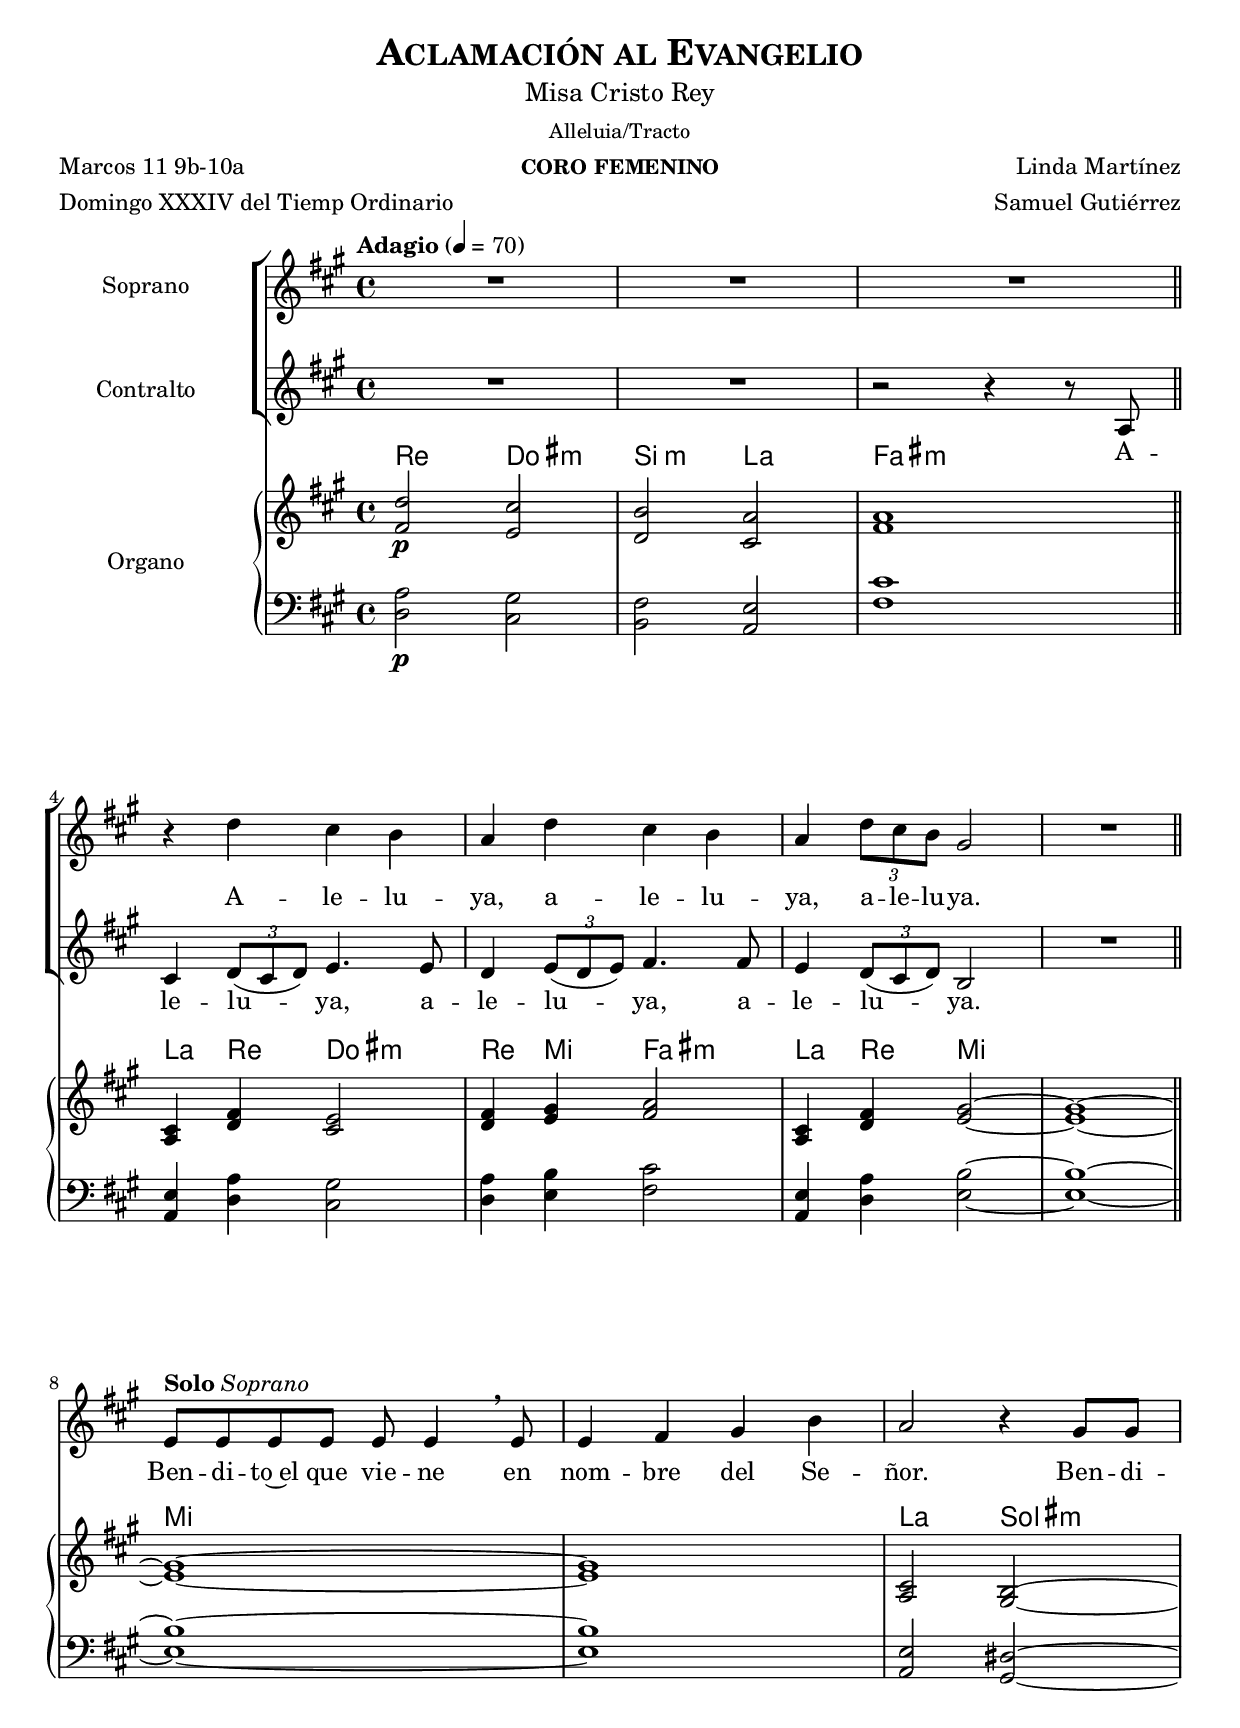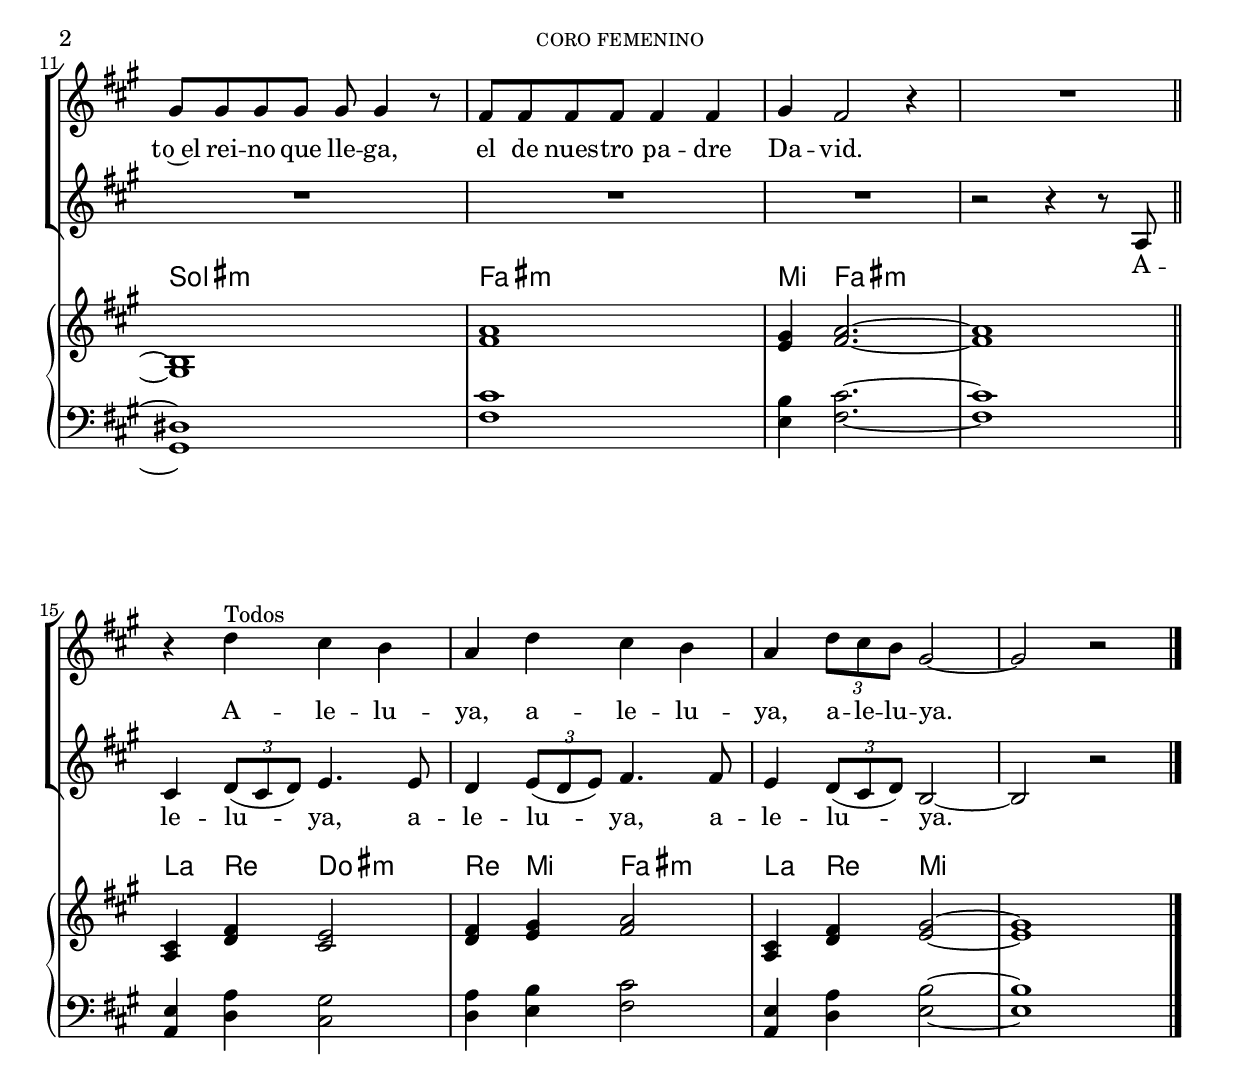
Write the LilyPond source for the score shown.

% Aleluya - Melody inspired by the compositions of Mons Marco Frisina
% Music and accompaniment by serachsam

\language "espanol"
\version "2.23.2"

% --- Global parameters
particle = 0
jump = \break

% --- Includes
\include "global.ily"
soprano_music = \relative do' {
  \compressEmptyMeasures
  \dynamicUp

  R1*3 | #(if (= particle 1) jump "") % 3
  r4 re' dos si |
  la4 re dos si |
  la4 \tuplet 3/2 { re8 dos si } sols2 |
  R1 | #(if (= particle 1) jump "") % 7
  mi8^\markup{ \bold "Solo" \italic "Soprano"} mi mi mi mi mi4 \breathe mi8 |
  mi4 fas sols si |
  la2 r4 sols8 sols | #(if (= particle 1) jump "") % 10
  sols8 sols sols sols sols sols4 r8 |
  fas8 fas fas fas fas4 fas4  |
  sols4 fas2 r4 |
  R1 | #(if (= particle 1) jump "") % 14
  r4 re'^\markup{ "Todos" } dos si |
  la4 re dos si |
  la4 \tuplet 3/2 { re8 dos si } sols2~ |
  sols2 r |
}

soprano_lyrics = \lyricmode {
  A -- le -- lu -- ya,
  a -- le -- lu -- ya,
  a -- le -- lu -- ya.

  Ben -- di -- to~el que vie -- ne en nom -- bre del Se -- ñor.
  Ben -- di -- to~el rei -- no que lle -- ga,
  el de nues -- tro pa -- dre Da -- vid.

  A -- le -- lu -- ya,
  a -- le -- lu -- ya,
  a -- le -- lu -- ya.
}

alto_music = \relative do' {
  \compressEmptyMeasures
  \dynamicUp

  R1*2 |
  r2 r4 r8 la8 | #(if (= particle 1) jump "") % 3
  dos4 \tuplet 3/2 { re8( dos re) } mi4. mi8 |
  re4 \tuplet 3/2 { mi8( re mi) } fas4. fas8 |
  mi4 \tuplet 3/2 { re8( dos re) } si2 |
  R1 | #(if (= particle 1) jump "") % 7
  R1*6 |
  r2 r4 r8 la8 | #(if (= particle 1) jump "") % 14
  dos4 \tuplet 3/2 { re8( dos re) } mi4. mi8 |
  re4 \tuplet 3/2 { mi8( re mi) } fas4. fas8 |
  mi4 \tuplet 3/2 { re8( dos re) } si2~ |
  si2 r |
}

alto_lyrics = \lyricmode {
  A -- le -- lu -- ya,
  a -- le -- lu -- ya,
  a -- le -- lu -- ya.

  A -- le -- lu -- ya,
  a -- le -- lu -- ya,
  a -- le -- lu -- ya.
}

harmonies = \new ChordNames {
  \set ChordNames.midiInstrument = "string ensemble 2"
  \set ChordNames.midiMaximumVolume = #0
  \set chordChanges = ##t
  \chordmode {
    \italianChords
    re2 dos2:m |
    si,2:m la,2 |
    fas1:m |

    la4 re4 dos2:m |
    re4 mi4 fas2:m |
    la4 re4 mi2 |
    mi1 |
    mi1 |
    mi1 |
    la2 sols2:m |
    sols1:m |
    fas1:m |
    mi4 fas2.:m |
    fas1:m |
    la4 re4 dos2:m |
    re4 mi4 fas2:m |
    la4 re4 mi2 |
  }
}

notes_soproano = \relative do' {
  re'2 dos |
  si2 la |
  la1 | #(if (= particle 1) "" jump) % 3
  dos,4 fas mi2 |
  fas4 sols la2 |
  dos,4 fas sols2~ |
  sols1~ | #(if (= particle 1) "" jump) % 7
  sols1~ |
  sols1 |
  dos,2 si~ | #(if (= particle 1) "" jump) % 10
  si1 |
  la'1 |
  sols4 la2.~ |
  la1 | #(if (= particle 1) "" jump) % 14
  dos,4 fas mi2 |
  fas4 sols la2 |
  dos,4 fas sols2~ |
  sols1 |
}

notes_alto = \relative do' {
  fas2\p mi |
  re2 dos |
  fas1 |
  la,4 re dos2 |
  re4 mi fas2	|
  la,4 re mi2~ |
  mi1~ |
  mi1~ |
  mi1 |
  la,2 sols~ |
  sols1 |
  fas'1 |
  mi4 fas2.~ |
  fas1 |
  la,4 re dos2 |
  re4 mi fas2	|
  la,4 re mi2~ |
  mi1 |
}

notes_tenor = \relative do {
  la'2\p sols |
  fas2 mi |
  dos'1 |
  mi,4 la sols2 |
  la4 si dos2	|
  mi,4 la si2~ |
  si1~ |
  si1~ |
  si1 |
  mi,2 res~ |
  res1 |
  dos'1 |
  si4 dos2.~ |
  dos1 |
  mi,4 la sols2 |
  la4 si dos2	|
  mi,4 la si2~ |
  si1 |
}

notes_bass = \relative do {
  re2\p dos |
  si2 la |
  fas'1 |
  la,4 re dos2 |
  re4 mi fas2	|
  la,4 re mi2~ |
  mi1~ |
  mi1~  |
  mi1 |
  la,2 sols~ |
  sols1 |
  fas'1 |
  mi4 fas2.~ |
  fas1 |
  la,4 re dos2 |
  re4 mi fas2	|
  la,4 re mi2~ |
  mi1 |
}


% --- Global size
% #(set-global-staff-size 20)

% --- Header
\header {
  title = \markup{\smallCaps \title}
  subtitle = \markup{\medium \subtitle}
  subsubtitle = \markup{\medium \subsubtitle}
  instrument = \markup{\caps "coro femenino"}
  poet = \markup {\left-column {\poet \plus}}
  composer = \markup {\right-column {\autor \arranger}}
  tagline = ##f
  breakbefore = ##t
}

% --- Music

% --- Harmony

% --- Sheet
\score {
  <<
    \new ChoirStaff { <<
      \new Staff { <<
        \set Staff.instrumentName = #"Soprano"
        \set Staff.midiInstrument = #"oboe"
        \new Voice = "soprano" { << \global \soprano_music >> }
        \new Lyrics \lyricsto "soprano" { \soprano_lyrics }
      >> }
      \new Staff { <<
        \set Staff.instrumentName = #"Contralto"
        \set Staff.midiInstrument = #"clarinet"
        \new Voice = "contralto" { <<\global \alto_music>> }
        \new Lyrics = "contralto" \lyricsto "contralto" { \alto_lyrics }
      >> }
    >> }
    \harmonies
    \new PianoStaff { <<
      \set PianoStaff.instrumentName = #"Organo"
      \new Staff { <<
        \set Staff.midiInstrument = #"church organ"
        \partCombine
        << \global \notes_soproano >>
        << \global \notes_alto >>
      >> }
      \new Staff { <<
        \set Staff.midiInstrument = #"church organ"
        \clef bass
        \partCombine
        << \global \notes_tenor >>
        << \global \notes_bass >>
      >> }
    >> }
  >>
  \midi { }
  \layout {
    \context {
      \Staff \RemoveEmptyStaves
    }
  }
}

% --- Paper
\paper{
  #(set-default-paper-size "letter")
  indent=3.5\cm
}
